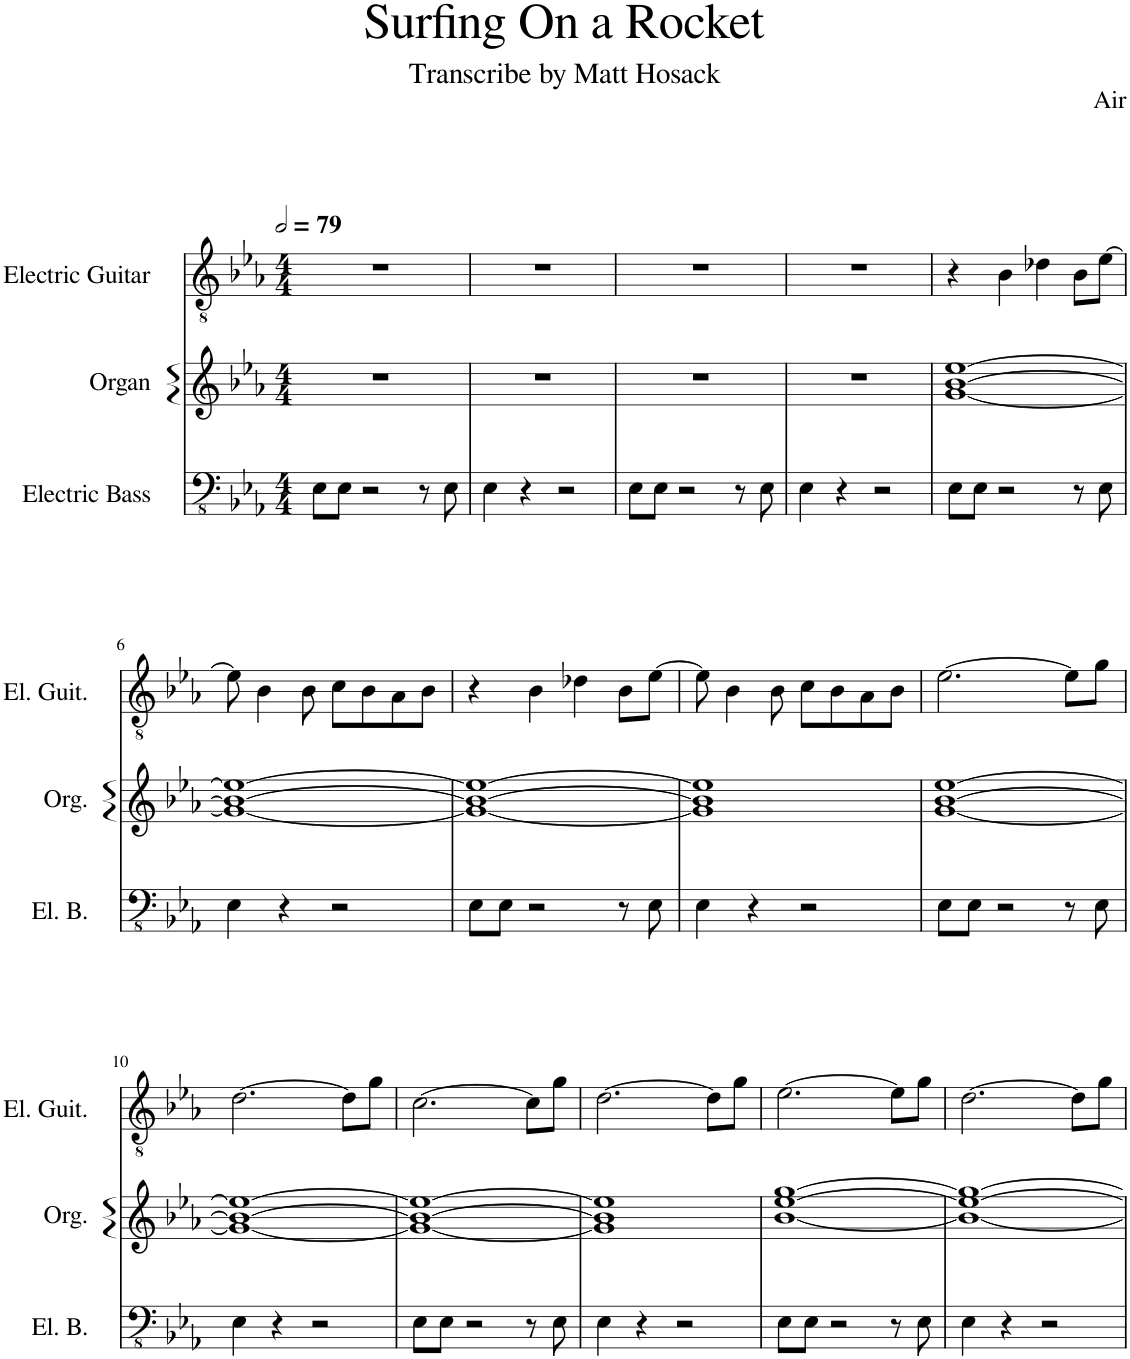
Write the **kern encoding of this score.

**kern	**kern	**kern
*part3	*part2	*part1
*staff3	*staff2	*staff1
*I"Electric Bass	*I"Organ	*I"Electric Guitar
*I'El. B.	*I'Org.	*I'El. Guit.
*clefFv4	*clefG2	*clefGv2
*k[b-e-a-]	*k[b-e-a-]	*k[b-e-a-]
*M4/4	*M4/4	*M4/4
*MM158	*MM158	*MM158
=1	=1	=1
8EE-\L	1r	1r
8EE-\J	.	.
2r	.	.
8r	.	.
8EE-\	.	.
=2	=2	=2
4EE-\	1r	1r
4r	.	.
2r	.	.
=3	=3	=3
8EE-\L	1r	1r
8EE-\J	.	.
2r	.	.
8r	.	.
8EE-\	.	.
=4	=4	=4
4EE-\	1r	1r
4r	.	.
2r	.	.
=5	=5	=5
8EE-\L	[1g [1b- [1ee-	4r
8EE-\J	.	.
2r	.	4B-\
.	.	4d-X\
8r	.	8B-\L
8EE-\	.	[8e-\J
!!LO:LB:g=z
=6	=6	=6
4EE-\	1g_ 1b-_ 1ee-_	8e-\]
.	.	4B-\
4r	.	.
.	.	8B-\
2r	.	8c\L
.	.	8B-\
.	.	8A-\
.	.	8B-\J
=7	=7	=7
8EE-\L	1g_ 1b-_ 1ee-_	4r
8EE-\J	.	.
2r	.	4B-\
.	.	4d-X\
8r	.	8B-\L
8EE-\	.	[8e-\J
=8	=8	=8
4EE-\	1g] 1b-] 1ee-]	8e-\]
.	.	4B-\
4r	.	.
.	.	8B-\
2r	.	8c\L
.	.	8B-\
.	.	8A-\
.	.	8B-\J
=9	=9	=9
8EE-\L	[1g [1b- [1ee-	[2.e-\
8EE-\J	.	.
2r	.	.
8r	.	8e-\L]
8EE-\	.	8g\J
!!LO:LB:g=z
=10	=10	=10
4EE-\	1g_ 1b-_ 1ee-_	[2.d\
4r	.	.
2r	.	.
.	.	8d\L]
.	.	8g\J
=11	=11	=11
8EE-\L	1g_ 1b-_ 1ee-_	[2.c\
8EE-\J	.	.
2r	.	.
8r	.	8c\L]
8EE-\	.	8g\J
=12	=12	=12
4EE-\	1g] 1b-] 1ee-]	[2.d\
4r	.	.
2r	.	.
.	.	8d\L]
.	.	8g\J
=13	=13	=13
8EE-\L	[1b- [1ee- [1gg	[2.e-\
8EE-\J	.	.
2r	.	.
8r	.	8e-\L]
8EE-\	.	8g\J
=14	=14	=14
4EE-\	1b-_ 1ee-_ 1gg_	[2.d\
4r	.	.
2r	.	.
.	.	8d\L]
.	.	8g\J
=	=	=
*-	*-	*-
